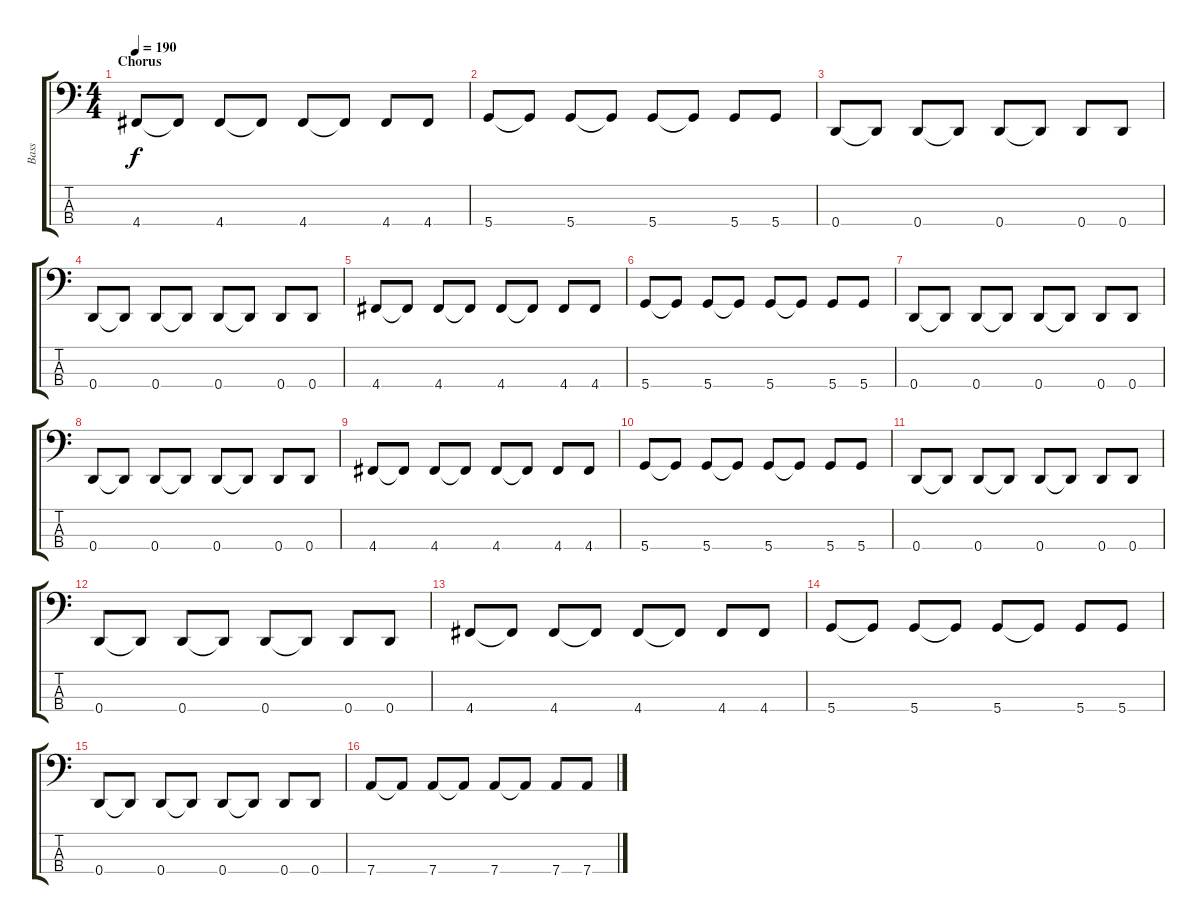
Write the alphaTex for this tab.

\track ("Bass" "Bass") {instrument electricbassfinger}
\staff {score tabs}
\tuning (G2 D2 A1 D1) {hide}
\ts (4 4)
\section ("" "Chorus")
\tempo 190
\clef f4
\ks c
4.4.8{dy f} 4.4{t}.8 4.4.8 4.4{t}.8 4.4.8 4.4{t}.8 4.4.8 4.4.8 |
5.4.8 5.4{t}.8 5.4.8 5.4{t}.8 5.4.8 5.4{t}.8 5.4.8 5.4.8 |
0.4.8 0.4{t}.8 0.4.8 0.4{t}.8 0.4.8 0.4{t}.8 0.4.8 0.4.8 |
0.4.8 0.4{t}.8 0.4.8 0.4{t}.8 0.4.8 0.4{t}.8 0.4.8 0.4.8 |
4.4.8 4.4{t}.8 4.4.8 4.4{t}.8 4.4.8 4.4{t}.8 4.4.8 4.4.8 |
5.4.8 5.4{t}.8 5.4.8 5.4{t}.8 5.4.8 5.4{t}.8 5.4.8 5.4.8 |
0.4.8 0.4{t}.8 0.4.8 0.4{t}.8 0.4.8 0.4{t}.8 0.4.8 0.4.8 |
0.4.8 0.4{t}.8 0.4.8 0.4{t}.8 0.4.8 0.4{t}.8 0.4.8 0.4.8 |
4.4.8 4.4{t}.8 4.4.8 4.4{t}.8 4.4.8 4.4{t}.8 4.4.8 4.4.8 |
5.4.8 5.4{t}.8 5.4.8 5.4{t}.8 5.4.8 5.4{t}.8 5.4.8 5.4.8 |
0.4.8 0.4{t}.8 0.4.8 0.4{t}.8 0.4.8 0.4{t}.8 0.4.8 0.4.8 |
0.4.8 0.4{t}.8 0.4.8 0.4{t}.8 0.4.8 0.4{t}.8 0.4.8 0.4.8 |
4.4.8 4.4{t}.8 4.4.8 4.4{t}.8 4.4.8 4.4{t}.8 4.4.8 4.4.8 |
5.4.8 5.4{t}.8 5.4.8 5.4{t}.8 5.4.8 5.4{t}.8 5.4.8 5.4.8 |
0.4.8 0.4{t}.8 0.4.8 0.4{t}.8 0.4.8 0.4{t}.8 0.4.8 0.4.8 |
7.4.8 7.4{t}.8 7.4.8 7.4{t}.8 7.4.8 7.4{t}.8 7.4.8 7.4.8
